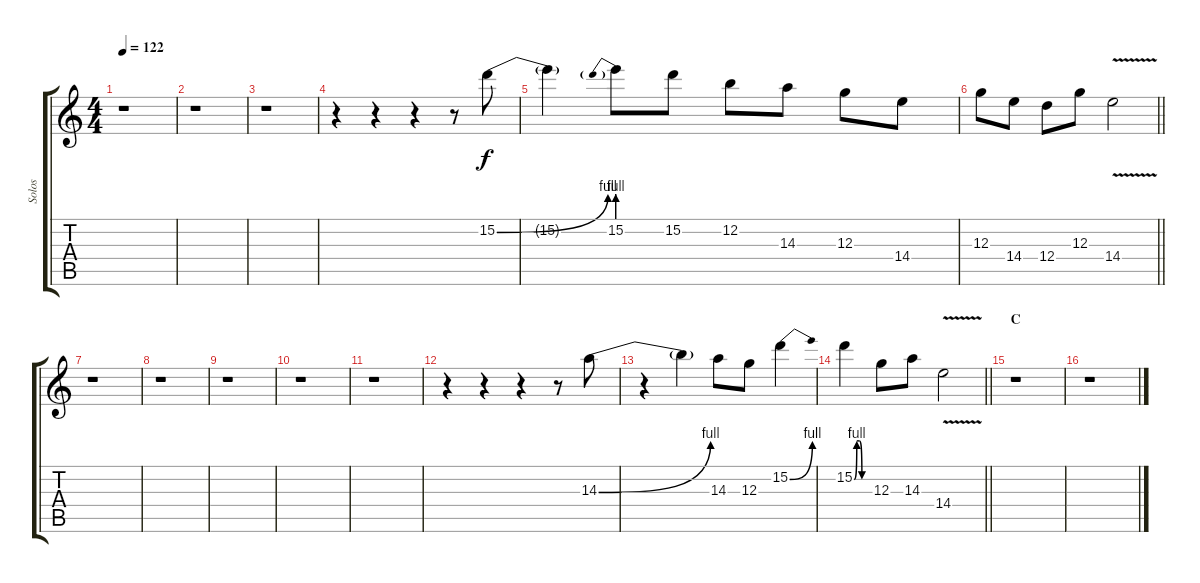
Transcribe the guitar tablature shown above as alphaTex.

\track ("Solos" "Solos") {instrument distortionguitar}
\staff {score tabs}
\tuning (E4 B3 G3 D3 A2 E2) {hide}
\ts (4 4)
\tempo 122
\clef g2
\ks c
r.1{dy f} |
r.1 |
r.1 |
r.4 r.4 r.4 r.8 15.2{be (bend 0 0 60 4)}.8 |
15.2{t}.4 15.2{be (prebend 0 4 60 4)}.8 15.2.8 12.2.8 14.3.8 12.3.8 14.4.8 |
\barLineRight lightlight
12.3.8 14.4.8 12.4.8 12.3.8 14.4{v}.2 |
r.1 |
r.1 |
r.1 |
r.1 |
r.1 |
r.4 r.4 r.4 r.8 14.3{be (bend 0 0 60 4)}.8 |
r.4 14.3{t}.4 14.3.8 12.3.8 15.2{be (bend 0 0 60 4)}.4 |
\barLineRight lightlight
15.2{be (custom 0 0 10 4 20 4 30 0 60 0)}.4 12.3.8 14.3.8 14.4{v}.2 |
\section ("" "C")
r.1 |
r.1
